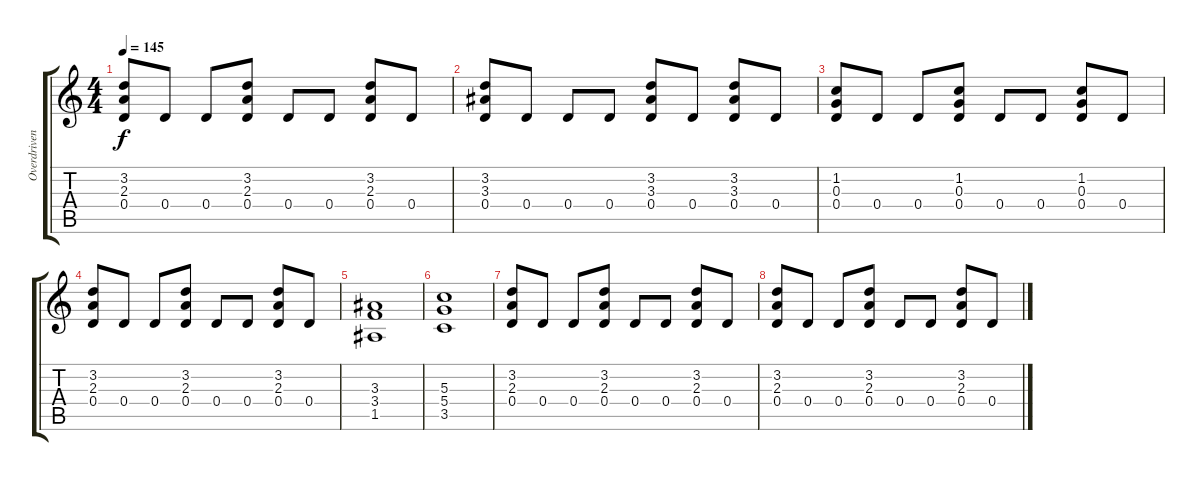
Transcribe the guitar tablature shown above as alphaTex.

\track ("Overdriven Guitar" "Overdriven") {instrument overdrivenguitar}
\staff {score tabs}
\tuning (E4 B3 G3 D3 A2 E2) {hide}
\ts (4 4)
\tempo 145
\clef g2
\ks c
(3.2 2.3 0.4).8{dy f} 0.4.8 0.4.8 (3.2 2.3 0.4).8 0.4.8 0.4.8 (3.2 2.3 0.4).8 0.4.8 |
(3.2 3.3 0.4).8 0.4.8 0.4.8 0.4.8 (3.2 3.3 0.4).8 0.4.8 (3.2 3.3 0.4).8 0.4.8 |
(1.2 0.3 0.4).8 0.4.8 0.4.8 (1.2 0.3 0.4).8 0.4.8 0.4.8 (1.2 0.3 0.4).8 0.4.8 |
(3.2 2.3 0.4).8 0.4.8 0.4.8 (3.2 2.3 0.4).8 0.4.8 0.4.8 (3.2 2.3 0.4).8 0.4.8 |
(3.3 3.4 1.5).1 |
(5.3 5.4 3.5).1 |
(3.2 2.3 0.4).8 0.4.8 0.4.8 (3.2 2.3 0.4).8 0.4.8 0.4.8 (3.2 2.3 0.4).8 0.4.8 |
(3.2 2.3 0.4).8 0.4.8 0.4.8 (3.2 2.3 0.4).8 0.4.8 0.4.8 (3.2 2.3 0.4).8 0.4.8
